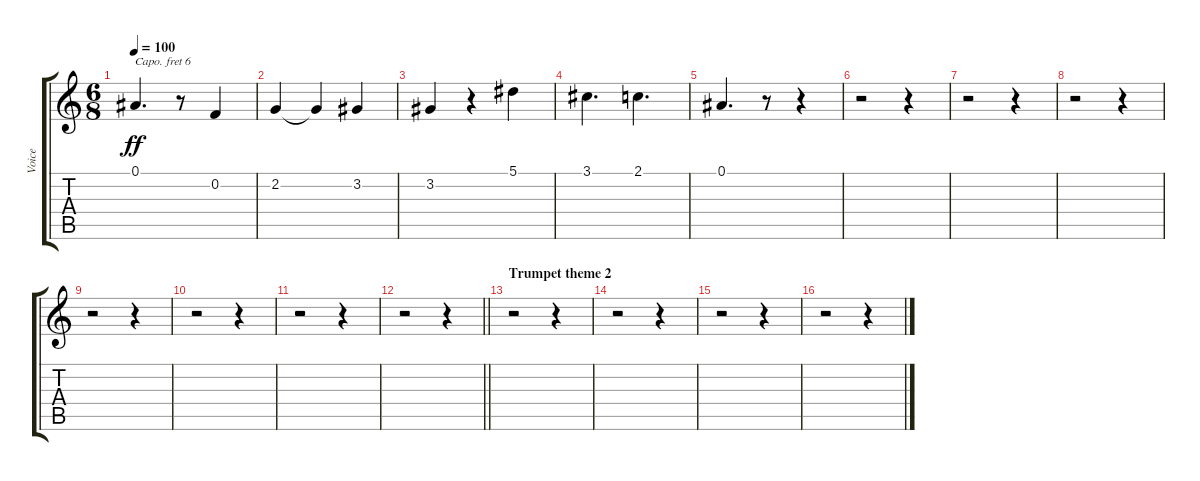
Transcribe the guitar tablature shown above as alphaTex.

\track ("Voice" "Voice") {instrument cello}
\staff {score tabs}
\capo 6
\tuning (E4 B3 G3 D3 A2 E2) {hide}
\ts (6 8)
\tempo 100
\clef g2
\ks c
0.1.4{d dy ff} r.8 0.2.4 |
2.2.4 2.2{t}.4 3.2.4 |
3.2.4 r.4 5.1.4 |
3.1.4{d} 2.1.4{d} |
0.1.4{d} r.8 r.4 |
r.2 r.4 |
r.2 r.4 |
r.2 r.4 |
r.2 r.4 |
r.2 r.4 |
r.2 r.4 |
\barLineRight lightlight
r.2 r.4 |
\section ("" "Trumpet theme 2")
r.2 r.4 |
r.2 r.4 |
r.2 r.4 |
r.2 r.4
